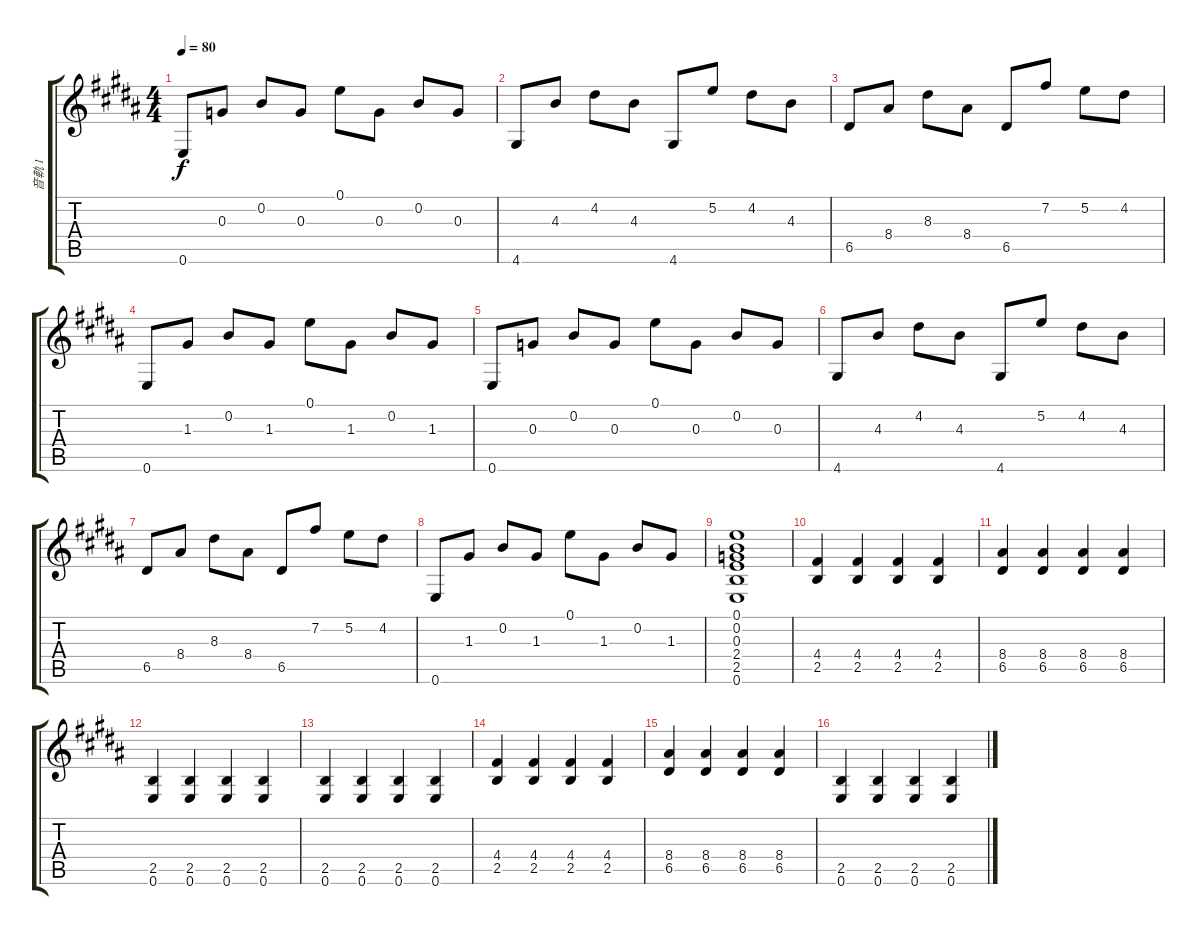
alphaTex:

\track ("音軌 1" "音軌 1") {instrument overdrivenguitar}
\staff {score tabs}
\tuning (E4 B3 G3 D3 A2 E2) {hide}
\ts (4 4)
\tempo 80
\clef g2
\ks b
0.6.8{dy f} 0.3.8 0.2.8 0.3.8 0.1.8 0.3.8 0.2.8 0.3.8 |
4.6.8 4.3.8 4.2.8 4.3.8 4.6.8 5.2.8 4.2.8 4.3.8 |
6.5.8 8.4.8 8.3.8 8.4.8 6.5.8 7.2.8 5.2.8 4.2.8 |
0.6.8 1.3.8 0.2.8 1.3.8 0.1.8 1.3.8 0.2.8 1.3.8 |
0.6.8 0.3.8 0.2.8 0.3.8 0.1.8 0.3.8 0.2.8 0.3.8 |
4.6.8 4.3.8 4.2.8 4.3.8 4.6.8 5.2.8 4.2.8 4.3.8 |
6.5.8 8.4.8 8.3.8 8.4.8 6.5.8 7.2.8 5.2.8 4.2.8 |
0.6.8 1.3.8 0.2.8 1.3.8 0.1.8 1.3.8 0.2.8 1.3.8 |
(0.1 0.2 0.3 2.4 2.5 0.6).1 |
(4.4 2.5).4{instrument overdrivenguitar} (4.4 2.5).4 (4.4 2.5).4 (4.4 2.5).4 |
(8.4 6.5).4 (8.4 6.5).4 (8.4 6.5).4 (8.4 6.5).4 |
(2.5 0.6).4 (2.5 0.6).4 (2.5 0.6).4 (2.5 0.6).4 |
(2.5 0.6).4 (2.5 0.6).4 (2.5 0.6).4 (2.5 0.6).4 |
(4.4 2.5).4 (4.4 2.5).4 (4.4 2.5).4 (4.4 2.5).4 |
(8.4 6.5).4 (8.4 6.5).4 (8.4 6.5).4 (8.4 6.5).4 |
(2.5 0.6).4 (2.5 0.6).4 (2.5 0.6).4 (2.5 0.6).4
